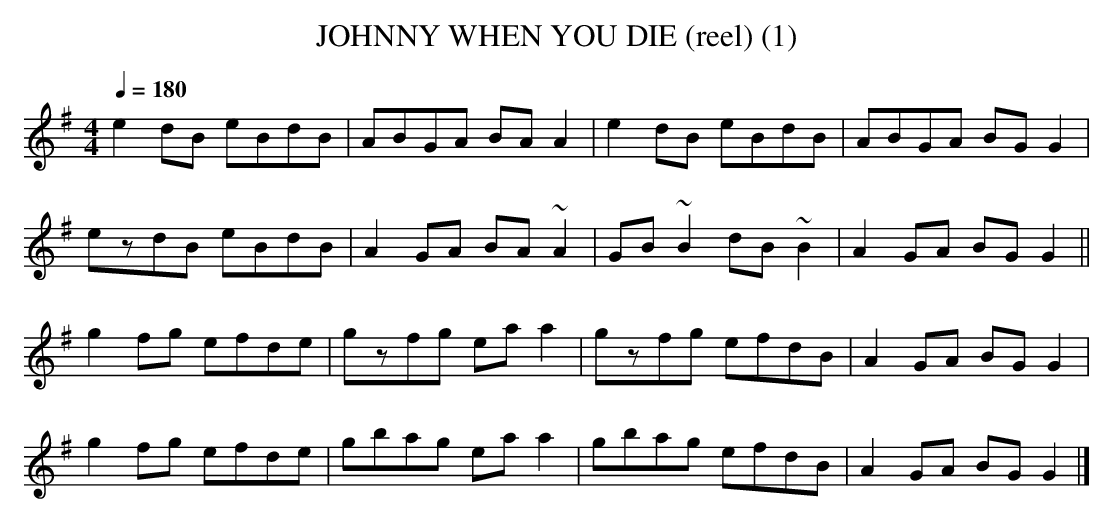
X:1
T:JOHNNY WHEN YOU DIE (reel) (1)
Q:1/4=180
M:4/4
L:1/8
K:G
e2dB eBdB|ABGA BA A2|e2dB eBdB|ABGA BG G2|
ezdB eBdB|A2 GA BA ~A2|GB ~B2 dB ~B2|A2 GA BG G2||
g2fg efde|gzfg ea a2|gzfg efdB|A2 GA BG G2|
g2fg efde|gbag ea a2|gbag efdB|A2GA BG G2|]
